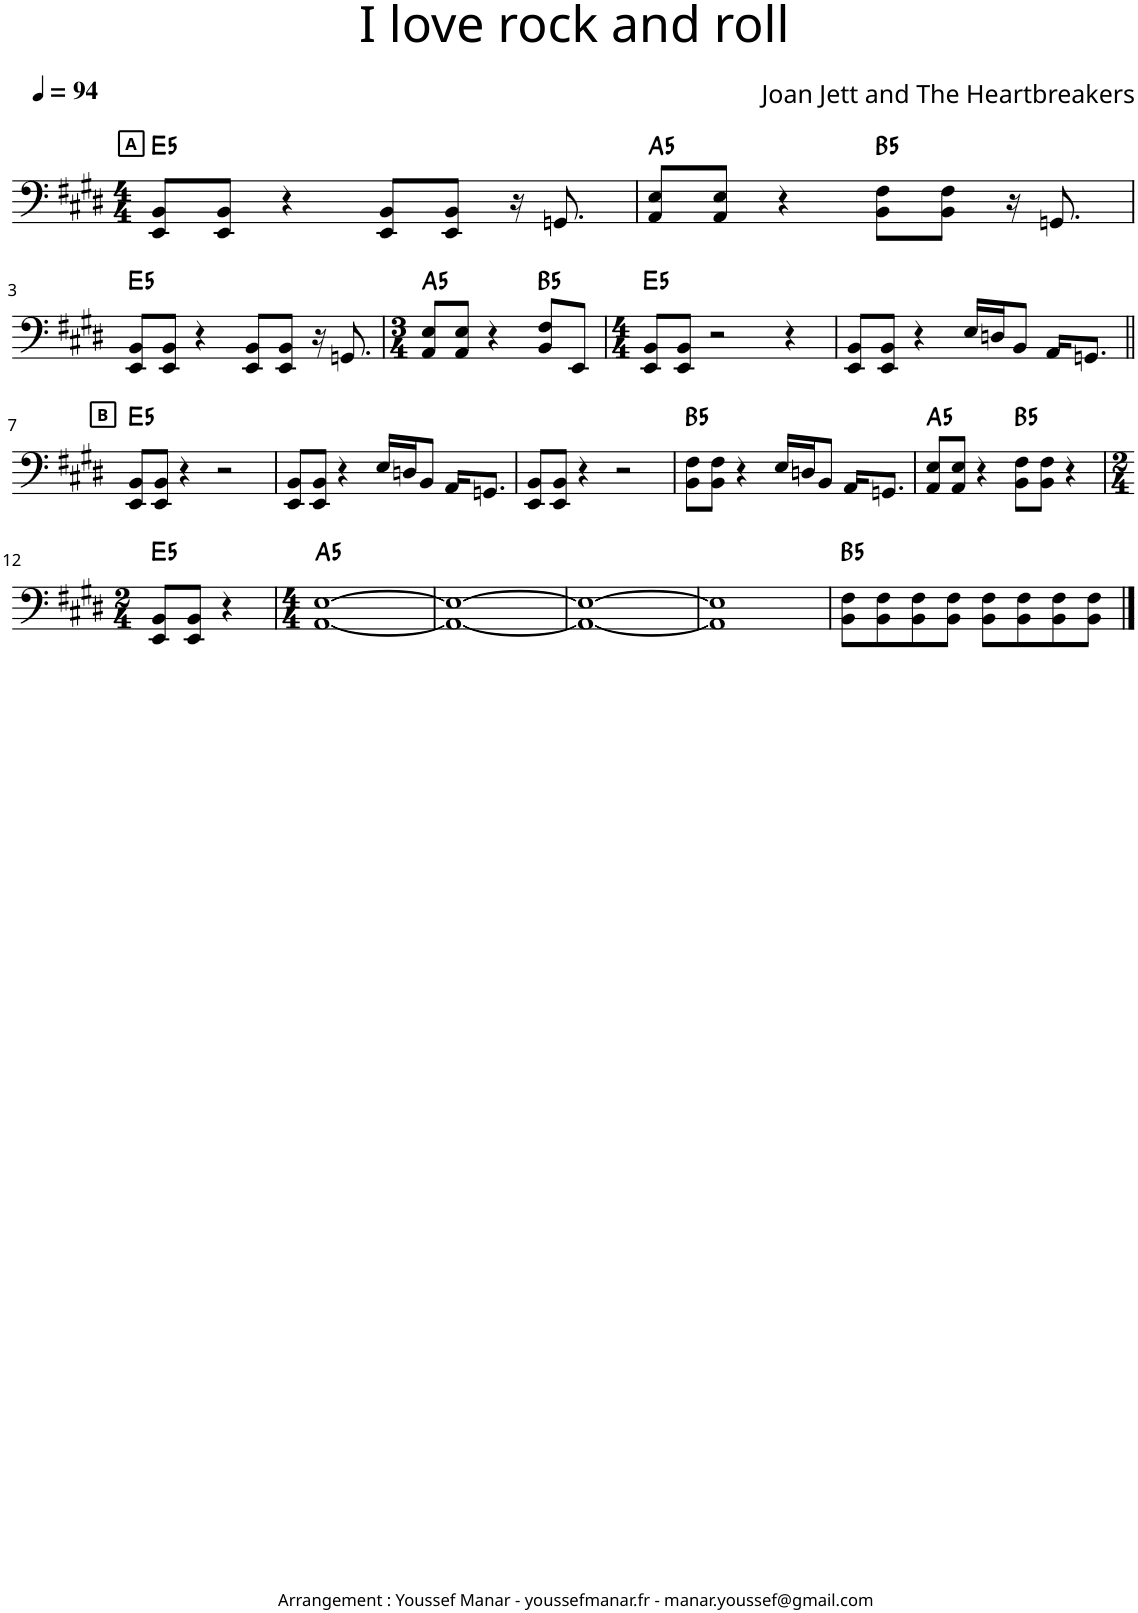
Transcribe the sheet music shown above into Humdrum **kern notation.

**kern	**harte
*part1	*part1
*staff1	*
*I"Guitare électrique	*
*clefF4	*
*k[f#c#g#d#]	*
*M4/4	*
*MM94	*
!!LO:REH:place=s1:a:B:cj:fs=8:t=A
=1	=1
!	!LO:H:kt=5
8EE/ 8BB/L	E:(1,5)
8EE/ 8BB/J	.
4r	.
8EE/ 8BB/L	.
8EE/ 8BB/J	.
16r	.
8.GGn/	.
=2	=2
!	!LO:H:kt=5
8AA/ 8E/L	A:(1,5)
8AA/ 8E/J	.
4r	.
!	!LO:H:kt=5
8BB\ 8F#\L	B:(1,5)
8BB\ 8F#\J	.
16r	.
8.GGn/	.
!!LO:LB:g=z
=3	=3
!	!LO:H:kt=5
8EE/ 8BB/L	E:(1,5)
8EE/ 8BB/J	.
4r	.
8EE/ 8BB/L	.
8EE/ 8BB/J	.
16r	.
8.GGn/	.
=4	=4
*M3/4	*
!	!LO:H:kt=5
8AA/ 8E/L	A:(1,5)
8AA/ 8E/J	.
4r	.
!	!LO:H:kt=5
8BB/ 8F#/L	B:(1,5)
8EE/J	.
=5	=5
*M4/4	*
!	!LO:H:kt=5
8EE/ 8BB/L	E:(1,5)
8EE/ 8BB/J	.
2r	.
4r	.
=6	=6
8EE/ 8BB/L	.
8EE/ 8BB/J	.
4r	.
16E/LL	.
16Dn/J	.
8BB/J	.
16AA/KL	.
8.GGn/J	.
!!LO:LB:g=z
!!LO:REH:place=s1:a:B:cj:fs=8:t=B
=7||	=7||
!	!LO:H:kt=5
8EE/ 8BB/L	E:(1,5)
8EE/ 8BB/J	.
4r	.
2r	.
=8	=8
8EE/ 8BB/L	.
8EE/ 8BB/J	.
4r	.
16E/LL	.
16Dn/J	.
8BB/J	.
16AA/KL	.
8.GGn/J	.
=9	=9
8EE/ 8BB/L	.
8EE/ 8BB/J	.
4r	.
2r	.
=10	=10
!	!LO:H:kt=5
8BB\ 8F#\L	B:(1,5)
8BB\ 8F#\J	.
4r	.
16E/LL	.
16Dn/J	.
8BB/J	.
16AA/KL	.
8.GGn/J	.
=11	=11
!	!LO:H:kt=5
8AA/ 8E/L	A:(1,5)
8AA/ 8E/J	.
4r	.
!	!LO:H:kt=5
8BB\ 8F#\L	B:(1,5)
8BB\ 8F#\J	.
4r	.
!!LO:LB:g=z
=12	=12
*M2/4	*
!	!LO:H:kt=5
8EE/ 8BB/L	E:(1,5)
8EE/ 8BB/J	.
4r	.
=13	=13
*M4/4	*
!	!LO:H:kt=5
[1AA [1E	A:(1,5)
=14	=14
1AA_ 1E_	.
=15	=15
1AA_ 1E_	.
=16	=16
1AA] 1E]	.
=17	=17
!	!LO:H:kt=5
8BB\ 8F#\L	B:(1,5)
8BB\ 8F#\	.
8BB\ 8F#\	.
8BB\ 8F#\J	.
8BB\ 8F#\L	.
8BB\ 8F#\	.
8BB\ 8F#\	.
8BB\ 8F#\J	.
==	==
*-	*-
